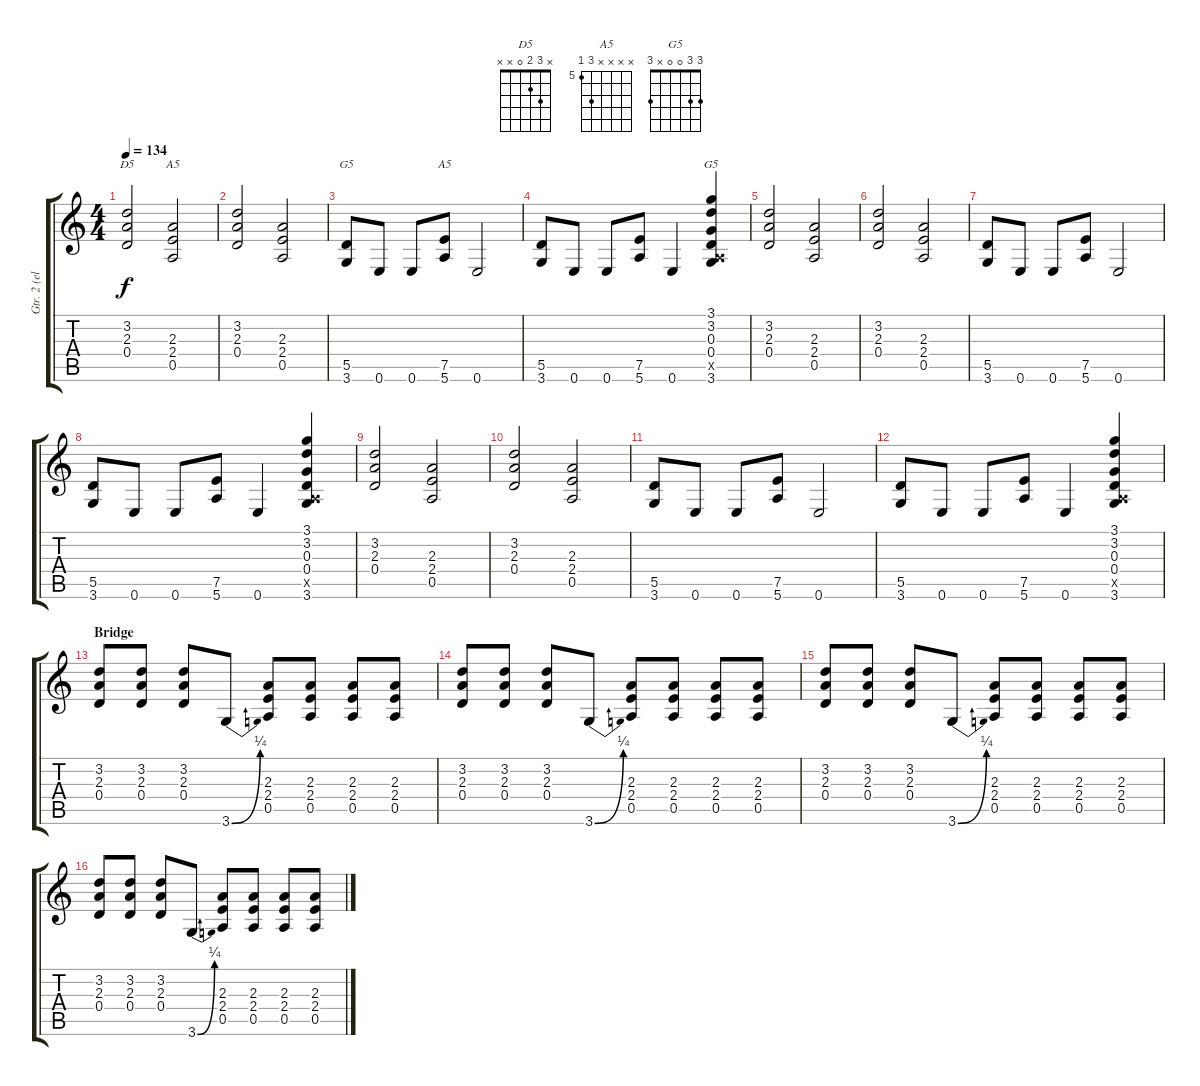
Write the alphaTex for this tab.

\track ("Gtr. 2 (elec. w/dist.)" "Gtr. 2 (el") {instrument overdrivenguitar}
\staff {score tabs}
\tuning (E4 B3 G3 D3 A2 E2) {hide}
\chord ("D5" x 3 2 0 x x)
\chord ("A5" x x 2 2 0 x)
\chord ("G5" x x x x 5 3)
\chord ("A5" x x x x 7 5) {firstfret 5}
\chord ("G5" 3 3 0 0 x 3)
\ts (4 4)
\tempo 134
\clef g2
\ks c
(3.2 2.3 0.4).2{ch "D5" dy f} (2.3 2.4 0.5).2{ch "A5"} |
(3.2 2.3 0.4).2 (2.3 2.4 0.5).2 |
(5.5 3.6).8{ch "G5"} 0.6.8 0.6.8 (7.5 5.6).8{ch "A5"} 0.6.2 |
(5.5 3.6).8 0.6.8 0.6.8 (7.5 5.6).8 0.6.4 (3.1 3.2 0.3 0.4 0.5{x} 3.6).4{ch "G5"} |
(3.2 2.3 0.4).2 (2.3 2.4 0.5).2 |
(3.2 2.3 0.4).2 (2.3 2.4 0.5).2 |
(5.5 3.6).8 0.6.8 0.6.8 (7.5 5.6).8 0.6.2 |
(5.5 3.6).8 0.6.8 0.6.8 (7.5 5.6).8 0.6.4 (3.1 3.2 0.3 0.4 0.5{x} 3.6).4 |
(3.2 2.3 0.4).2 (2.3 2.4 0.5).2 |
(3.2 2.3 0.4).2 (2.3 2.4 0.5).2 |
(5.5 3.6).8 0.6.8 0.6.8 (7.5 5.6).8 0.6.2 |
(5.5 3.6).8 0.6.8 0.6.8 (7.5 5.6).8 0.6.4 (3.1 3.2 0.3 0.4 0.5{x} 3.6).4 |
\section ("" "Bridge")
(3.2 2.3 0.4).8 (3.2 2.3 0.4).8 (3.2 2.3 0.4).8 3.6{be (bend 0 0 60 1)}.8 (2.3 2.4 0.5).8 (2.3 2.4 0.5).8 (2.3 2.4 0.5).8 (2.3 2.4 0.5).8 |
(3.2 2.3 0.4).8 (3.2 2.3 0.4).8 (3.2 2.3 0.4).8 3.6{be (bend 0 0 60 1)}.8 (2.3 2.4 0.5).8 (2.3 2.4 0.5).8 (2.3 2.4 0.5).8 (2.3 2.4 0.5).8 |
(3.2 2.3 0.4).8 (3.2 2.3 0.4).8 (3.2 2.3 0.4).8 3.6{be (bend 0 0 60 1)}.8 (2.3 2.4 0.5).8 (2.3 2.4 0.5).8 (2.3 2.4 0.5).8 (2.3 2.4 0.5).8 |
(3.2 2.3 0.4).8 (3.2 2.3 0.4).8 (3.2 2.3 0.4).8 3.6{be (bend 0 0 60 1)}.8 (2.3 2.4 0.5).8 (2.3 2.4 0.5).8 (2.3 2.4 0.5).8 (2.3 2.4 0.5).8
